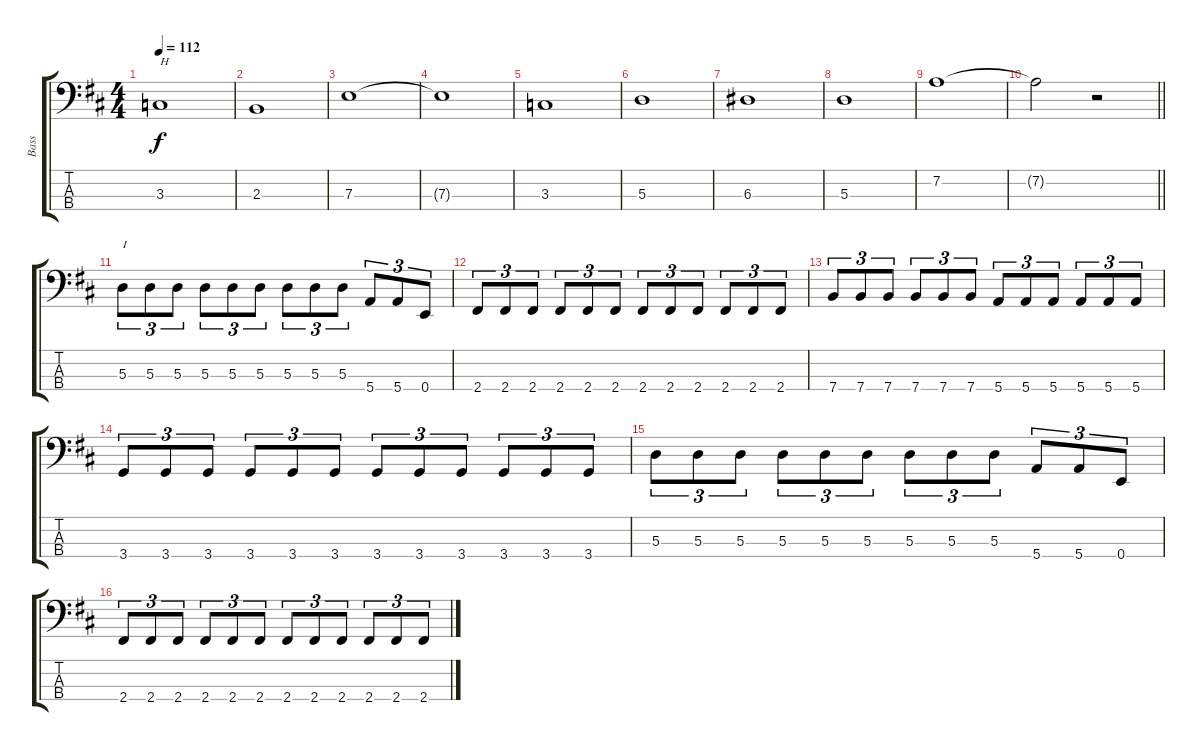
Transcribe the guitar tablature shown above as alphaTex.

\track ("Bass" "Bass") {instrument electricbasspick}
\staff {score tabs}
\tuning (G2 D2 A1 E1) {hide}
\ts (4 4)
\tempo 112
\clef f4
\ks d
3.3.1{txt "H" dy f} |
2.3.1 |
7.3.1 |
7.3{t}.1 |
3.3.1 |
5.3.1 |
6.3.1 |
5.3.1 |
7.2.1 |
\barLineRight lightlight
7.2{t}.2 r.2 |
5.3.8{tu (3 2) txt "I"} 5.3.8{tu (3 2)} 5.3.8{tu (3 2)} 5.3.8{tu (3 2)} 5.3.8{tu (3 2)} 5.3.8{tu (3 2)} 5.3.8{tu (3 2)} 5.3.8{tu (3 2)} 5.3.8{tu (3 2)} 5.4.8{tu (3 2)} 5.4.8{tu (3 2)} 0.4.8{tu (3 2)} |
2.4.8{tu (3 2)} 2.4.8{tu (3 2)} 2.4.8{tu (3 2)} 2.4.8{tu (3 2)} 2.4.8{tu (3 2)} 2.4.8{tu (3 2)} 2.4.8{tu (3 2)} 2.4.8{tu (3 2)} 2.4.8{tu (3 2)} 2.4.8{tu (3 2)} 2.4.8{tu (3 2)} 2.4.8{tu (3 2)} |
7.4.8{tu (3 2)} 7.4.8{tu (3 2)} 7.4.8{tu (3 2)} 7.4.8{tu (3 2)} 7.4.8{tu (3 2)} 7.4.8{tu (3 2)} 5.4.8{tu (3 2)} 5.4.8{tu (3 2)} 5.4.8{tu (3 2)} 5.4.8{tu (3 2)} 5.4.8{tu (3 2)} 5.4.8{tu (3 2)} |
3.4.8{tu (3 2)} 3.4.8{tu (3 2)} 3.4.8{tu (3 2)} 3.4.8{tu (3 2)} 3.4.8{tu (3 2)} 3.4.8{tu (3 2)} 3.4.8{tu (3 2)} 3.4.8{tu (3 2)} 3.4.8{tu (3 2)} 3.4.8{tu (3 2)} 3.4.8{tu (3 2)} 3.4.8{tu (3 2)} |
5.3.8{tu (3 2)} 5.3.8{tu (3 2)} 5.3.8{tu (3 2)} 5.3.8{tu (3 2)} 5.3.8{tu (3 2)} 5.3.8{tu (3 2)} 5.3.8{tu (3 2)} 5.3.8{tu (3 2)} 5.3.8{tu (3 2)} 5.4.8{tu (3 2)} 5.4.8{tu (3 2)} 0.4.8{tu (3 2)} |
2.4.8{tu (3 2)} 2.4.8{tu (3 2)} 2.4.8{tu (3 2)} 2.4.8{tu (3 2)} 2.4.8{tu (3 2)} 2.4.8{tu (3 2)} 2.4.8{tu (3 2)} 2.4.8{tu (3 2)} 2.4.8{tu (3 2)} 2.4.8{tu (3 2)} 2.4.8{tu (3 2)} 2.4.8{tu (3 2)}
